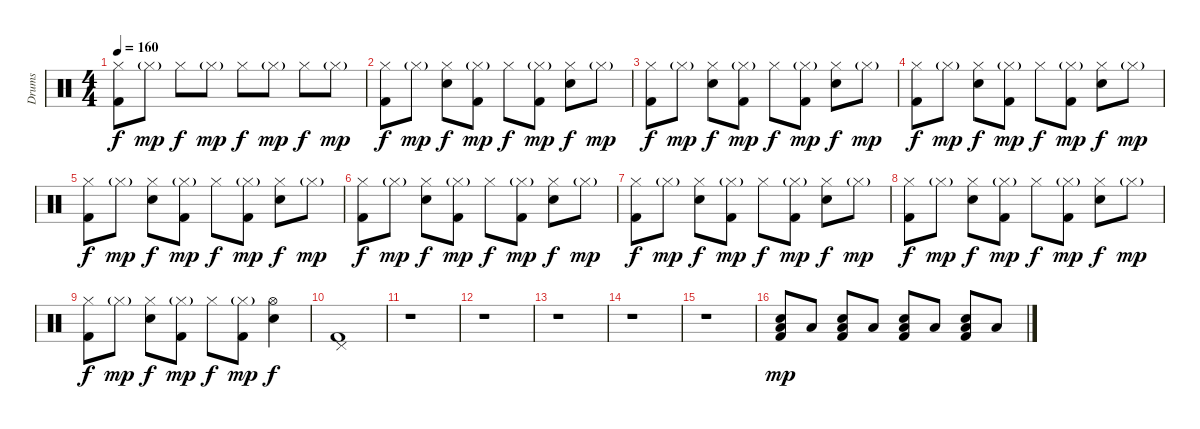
\track ("Drums" "Drums") {instrument percussion}
\staff {score}
\articulation defaults
\ts (4 4)
\tempo 160
\clef neutral
\ks c
("Hi-Hat (closed)" "Kick (hit) 2").8{dy f} "Hi-Hat (closed)"{g}.8{dy mp} "Hi-Hat (closed)".8{dy f} "Hi-Hat (closed)"{g}.8{dy mp} "Hi-Hat (closed)".8{dy f} "Hi-Hat (closed)"{g}.8{dy mp} "Hi-Hat (closed)".8{dy f} "Hi-Hat (closed)"{g}.8{dy mp} |
("Hi-Hat (closed)" "Kick (hit) 2").8{dy f} "Hi-Hat (closed)"{g}.8{dy mp} ("Hi-Hat (closed)" "Electric Snare (hit)").8{dy f} ("Hi-Hat (closed)"{g} "Kick (hit) 2").8{dy mp} "Hi-Hat (closed)".8{dy f} ("Hi-Hat (closed)"{g} "Kick (hit) 2").8{dy mp} ("Hi-Hat (closed)" "Electric Snare (hit)").8{dy f} "Hi-Hat (closed)"{g}.8{dy mp} |
("Hi-Hat (closed)" "Kick (hit) 2").8{dy f} "Hi-Hat (closed)"{g}.8{dy mp} ("Hi-Hat (closed)" "Electric Snare (hit)").8{dy f} ("Hi-Hat (closed)"{g} "Kick (hit) 2").8{dy mp} "Hi-Hat (closed)".8{dy f} ("Hi-Hat (closed)"{g} "Kick (hit) 2").8{dy mp} ("Hi-Hat (closed)" "Electric Snare (hit)").8{dy f} "Hi-Hat (closed)"{g}.8{dy mp} |
("Hi-Hat (closed)" "Kick (hit) 2").8{dy f} "Hi-Hat (closed)"{g}.8{dy mp} ("Hi-Hat (closed)" "Electric Snare (hit)").8{dy f} ("Hi-Hat (closed)"{g} "Kick (hit) 2").8{dy mp} "Hi-Hat (closed)".8{dy f} ("Hi-Hat (closed)"{g} "Kick (hit) 2").8{dy mp} ("Hi-Hat (closed)" "Electric Snare (hit)").8{dy f} "Hi-Hat (closed)"{g}.8{dy mp} |
("Hi-Hat (closed)" "Kick (hit) 2").8{dy f} "Hi-Hat (closed)"{g}.8{dy mp} ("Hi-Hat (closed)" "Electric Snare (hit)").8{dy f} ("Hi-Hat (closed)"{g} "Kick (hit) 2").8{dy mp} "Hi-Hat (closed)".8{dy f} ("Hi-Hat (closed)"{g} "Kick (hit) 2").8{dy mp} ("Hi-Hat (closed)" "Electric Snare (hit)").8{dy f} "Hi-Hat (closed)"{g}.8{dy mp} |
("Hi-Hat (closed)" "Kick (hit) 2").8{dy f} "Hi-Hat (closed)"{g}.8{dy mp} ("Hi-Hat (closed)" "Electric Snare (hit)").8{dy f} ("Hi-Hat (closed)"{g} "Kick (hit) 2").8{dy mp} "Hi-Hat (closed)".8{dy f} ("Hi-Hat (closed)"{g} "Kick (hit) 2").8{dy mp} ("Hi-Hat (closed)" "Electric Snare (hit)").8{dy f} "Hi-Hat (closed)"{g}.8{dy mp} |
("Hi-Hat (closed)" "Kick (hit) 2").8{dy f} "Hi-Hat (closed)"{g}.8{dy mp} ("Hi-Hat (closed)" "Electric Snare (hit)").8{dy f} ("Hi-Hat (closed)"{g} "Kick (hit) 2").8{dy mp} "Hi-Hat (closed)".8{dy f} ("Hi-Hat (closed)"{g} "Kick (hit) 2").8{dy mp} ("Hi-Hat (closed)" "Electric Snare (hit)").8{dy f} "Hi-Hat (closed)"{g}.8{dy mp} |
("Hi-Hat (closed)" "Kick (hit) 2").8{dy f} "Hi-Hat (closed)"{g}.8{dy mp} ("Hi-Hat (closed)" "Electric Snare (hit)").8{dy f} ("Hi-Hat (closed)"{g} "Kick (hit) 2").8{dy mp} "Hi-Hat (closed)".8{dy f} ("Hi-Hat (closed)"{g} "Kick (hit) 2").8{dy mp} ("Hi-Hat (closed)" "Electric Snare (hit)").8{dy f} "Hi-Hat (closed)"{g}.8{dy mp} |
("Hi-Hat (closed)" "Kick (hit) 2").8{dy f} "Hi-Hat (closed)"{g}.8{dy mp} ("Hi-Hat (closed)" "Electric Snare (hit)").8{dy f} ("Hi-Hat (closed)"{g} "Kick (hit) 2").8{dy mp} "Hi-Hat (closed)".8{dy f} ("Hi-Hat (closed)"{g} "Kick (hit) 2").8{dy mp} ("Hi-Hat (open)" "Electric Snare (hit)").4{dy f} |
("Pedal Hi-Hat (hit)" "Kick (hit) 2").1 |
r.1 |
r.1 |
r.1 |
r.1 |
r.1 |
("Low Floor Tom (hit)" "Electric Snare (hit)" "Kick (hit) 2").8{dy mp} "Low Floor Tom (hit)".8 ("Low Floor Tom (hit)" "Electric Snare (hit)" "Kick (hit) 2").8 "Low Floor Tom (hit)".8 ("Low Floor Tom (hit)" "Electric Snare (hit)" "Kick (hit) 2").8 "Low Floor Tom (hit)".8 ("Low Floor Tom (hit)" "Electric Snare (hit)" "Kick (hit) 2").8 "Low Floor Tom (hit)".8
